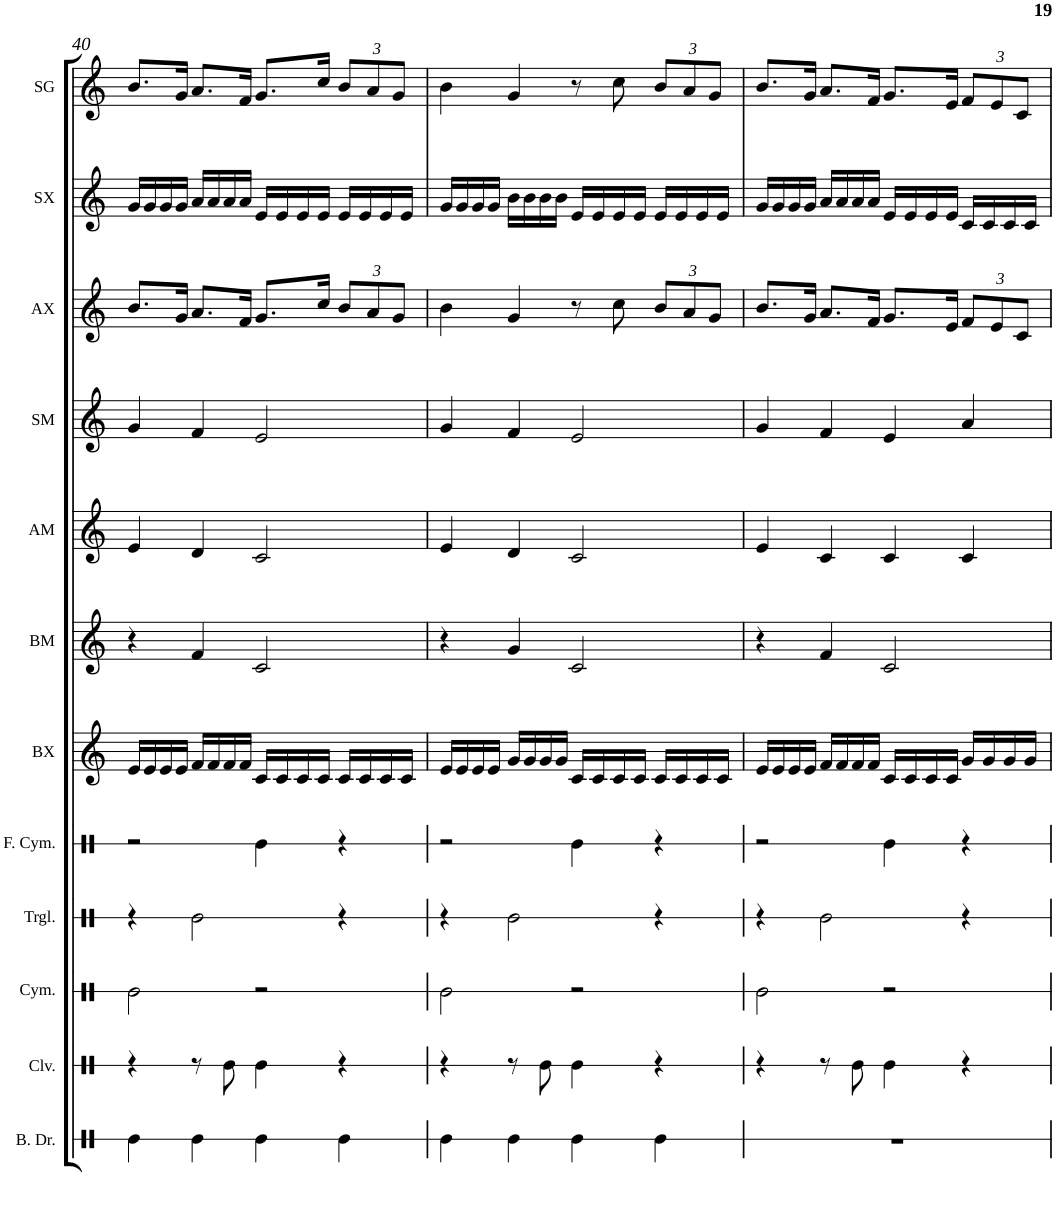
**kern	**kern	**kern	**kern	**kern	**kern	**kern	**kern	**kern	**kern	**kern	**kern
*part12	*part11	*part10	*part9	*part8	*part7	*part6	*part5	*part4	*part3	*part2	*part1
*staff12	*staff11	*staff10	*staff9	*staff8	*staff7	*staff6	*staff5	*staff4	*staff3	*staff2	*staff1
*I"Bass Drum	*I"Claves	*I"Cymbals	*I"Triangle	*I"Finger Cymbals	*I"Bass Xylophone	*I"Bass Metallophone	*I"Alto Metallophone	*I"Soprano Metallophone	*I"Alto Xylophone	*I"Soprano Xylophone	*I"Soprano Glockenspiel
*I'B. Dr.	*I'Clv.	*I'Cym.	*I'Trgl.	*I'F. Cym.	*I'BX	*I'BM	*I'AM	*I'SM	*I'AX	*I'SX	*I'SG
!!LO:PB:g=z
*clefX	*clefX	*clefX	*clefX	*clefX	*clefG2	*clefG2	*clefG2	*clefG2	*clefG2	*clefG2	*clefG2
*	*	*	*	*	*Trd7c12	*Trd7c12	*	*Trd-7c-12	*	*Trd-7c-12	*Trd-14c-24
*k[]	*k[]	*k[]	*k[]	*k[]	*k[]	*k[]	*k[]	*k[]	*k[]	*k[]	*k[]
*M4/4	*M4/4	*M4/4	*M4/4	*M4/4	*M4/4	*M4/4	*M4/4	*M4/4	*M4/4	*M4/4	*M4/4
=40	=40	=40	=40	=40	=40	=40	=40	=40	=40	=40	=40
4Re\	4r	2Re\	4r	2r	16e/LL	4r	4e/	4g/	8.b/L	16g/LL	8.b/L
.	.	.	.	.	16e/	.	.	.	.	16g/	.
.	.	.	.	.	16e/	.	.	.	.	16g/	.
.	.	.	.	.	16e/JJ	.	.	.	16g/Jk	16g/JJ	16g/Jk
4Re\	8r	.	2Re\	.	16f/LL	4f/	4d/	4f/	8.a/L	16a/LL	8.a/L
.	.	.	.	.	16f/	.	.	.	.	16a/	.
.	8Re\	.	.	.	16f/	.	.	.	.	16a/	.
.	.	.	.	.	16f/JJ	.	.	.	16f/Jk	16a/JJ	16f/Jk
4Re\	4Re\	2r	.	4Re\	16c/LL	2c/	2c/	2e/	8.g/L	16e/LL	8.g/L
.	.	.	.	.	16c/	.	.	.	.	16e/	.
.	.	.	.	.	16c/	.	.	.	.	16e/	.
.	.	.	.	.	16c/JJ	.	.	.	16cc/Jk	16e/JJ	16cc/Jk
*	*	*	*	*	*	*	*	*	*Xbrackettup	*	*Xbrackettup
4Re\	4r	.	4r	4r	16c/LL	.	.	.	12b/L	16e/LL	12b/L
.	.	.	.	.	16c/	.	.	.	.	16e/	.
.	.	.	.	.	.	.	.	.	12a/	.	12a/
.	.	.	.	.	16c/	.	.	.	.	16e/	.
.	.	.	.	.	.	.	.	.	12g/J	.	12g/J
.	.	.	.	.	16c/JJ	.	.	.	.	16e/JJ	.
=41	=41	=41	=41	=41	=41	=41	=41	=41	=41	=41	=41
4Re\	4r	2Re\	4r	2r	16e/LL	4r	4e/	4g/	4b\	16g/LL	4b\
.	.	.	.	.	16e/	.	.	.	.	16g/	.
.	.	.	.	.	16e/	.	.	.	.	16g/	.
.	.	.	.	.	16e/JJ	.	.	.	.	16g/JJ	.
4Re\	8r	.	2Re\	.	16g/LL	4g/	4d/	4f/	4g/	16b\LL	4g/
.	.	.	.	.	16g/	.	.	.	.	16b\	.
.	8Re\	.	.	.	16g/	.	.	.	.	16b\	.
.	.	.	.	.	16g/JJ	.	.	.	.	16b\JJ	.
4Re\	4Re\	2r	.	4Re\	16c/LL	2c/	2c/	2e/	8r	16e/LL	8r
.	.	.	.	.	16c/	.	.	.	.	16e/	.
.	.	.	.	.	16c/	.	.	.	8cc\	16e/	8cc\
.	.	.	.	.	16c/JJ	.	.	.	.	16e/JJ	.
4Re\	4r	.	4r	4r	16c/LL	.	.	.	12b/L	16e/LL	12b/L
.	.	.	.	.	16c/	.	.	.	.	16e/	.
.	.	.	.	.	.	.	.	.	12a/	.	12a/
.	.	.	.	.	16c/	.	.	.	.	16e/	.
.	.	.	.	.	.	.	.	.	12g/J	.	12g/J
.	.	.	.	.	16c/JJ	.	.	.	.	16e/JJ	.
=42	=42	=42	=42	=42	=42	=42	=42	=42	=42	=42	=42
1r	4r	2Re\	4r	2r	16e/LL	4r	4e/	4g/	8.b/L	16g/LL	8.b/L
.	.	.	.	.	16e/	.	.	.	.	16g/	.
.	.	.	.	.	16e/	.	.	.	.	16g/	.
.	.	.	.	.	16e/JJ	.	.	.	16g/Jk	16g/JJ	16g/Jk
.	8r	.	2Re\	.	16f/LL	4f/	4c/	4f/	8.a/L	16a/LL	8.a/L
.	.	.	.	.	16f/	.	.	.	.	16a/	.
.	8Re\	.	.	.	16f/	.	.	.	.	16a/	.
.	.	.	.	.	16f/JJ	.	.	.	16f/Jk	16a/JJ	16f/Jk
.	4Re\	2r	.	4Re\	16c/LL	2c/	4c/	4e/	8.g/L	16e/LL	8.g/L
.	.	.	.	.	16c/	.	.	.	.	16e/	.
.	.	.	.	.	16c/	.	.	.	.	16e/	.
.	.	.	.	.	16c/JJ	.	.	.	16e/Jk	16e/JJ	16e/Jk
.	4r	.	4r	4r	16g/LL	.	4c/	4a/	12f/L	16c/LL	12f/L
.	.	.	.	.	16g/	.	.	.	.	16c/	.
.	.	.	.	.	.	.	.	.	12e/	.	12e/
.	.	.	.	.	16g/	.	.	.	.	16c/	.
.	.	.	.	.	.	.	.	.	12c/J	.	12c/J
.	.	.	.	.	16g/JJ	.	.	.	.	16c/JJ	.
=	=	=	=	=	=	=	=	=	=	=	=
*-	*-	*-	*-	*-	*-	*-	*-	*-	*-	*-	*-
